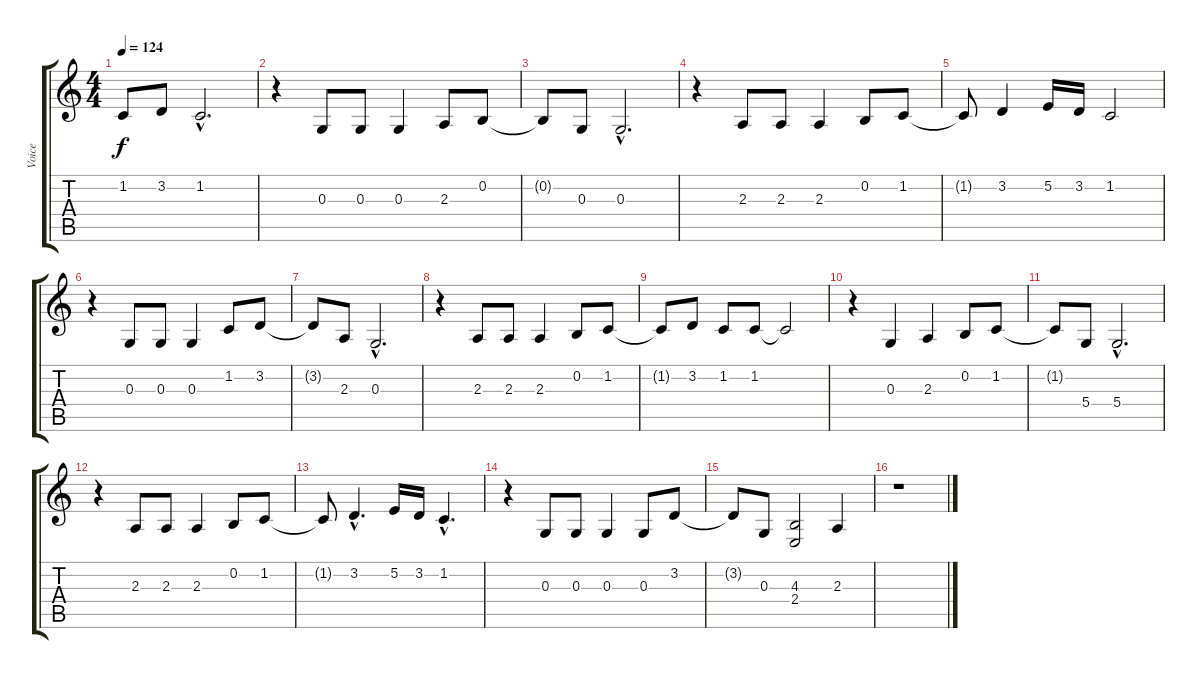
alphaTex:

\track ("Voice" "Voice") {instrument tangoaccordion}
\staff {score tabs}
\tuning (E4 B3 G3 D3 A2 E2) {hide}
\ts (4 4)
\tempo 124
\clef g2
\ks c
1.2{t}.8{dy f} 3.2.8 1.2{hac}.2{d} |
r.4 0.3.8 0.3.8 0.3.4 2.3.8 0.2.8 |
0.2{t}.8 0.3.8 0.3{hac}.2{d} |
r.4 2.3.8 2.3.8 2.3.4 0.2.8 1.2.8 |
1.2{t}.8 3.2.4 5.2.16 3.2.16 1.2.2 |
r.4 0.3.8 0.3.8 0.3.4 1.2.8 3.2.8 |
3.2{t}.8 2.3.8 0.3{hac}.2{d} |
r.4 2.3.8 2.3.8 2.3.4 0.2.8 1.2.8 |
1.2{t}.8 3.2.8 1.2.8 1.2.8 1.2{t}.2 |
r.4 0.3.4 2.3.4 0.2.8 1.2.8 |
1.2{t}.8 5.4.8 5.4{hac}.2{d} |
r.4 2.3.8 2.3.8 2.3.4 0.2.8 1.2.8 |
1.2{t}.8 3.2{hac}.4{d} 5.2.16 3.2.16 1.2{hac}.4{d} |
r.4 0.3.8 0.3.8 0.3.4 0.3.8 3.2.8 |
3.2{t}.8 0.3.8 (4.3 2.4).2 2.3.4 |
r.1
